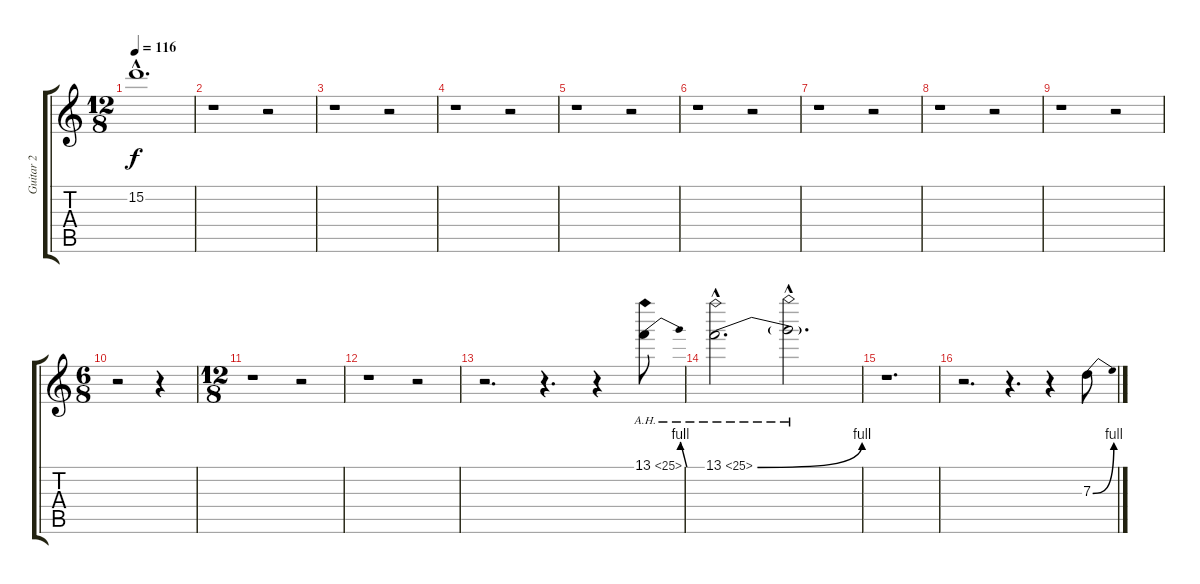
\track ("Guitar 2" "Guitar 2") {instrument electricguitarclean}
\staff {score tabs}
\tuning (E4 B3 G3 D3 A2 E2) {hide}
\ts (12 8)
\tempo 116
\clef g2
\ks c
15.2{hac t}.1{d dy f} |
r.1 r.2 |
r.1 r.2 |
r.1 r.2 |
r.1 r.2 |
r.1 r.2 |
r.1 r.2 |
r.1 r.2 |
r.1 r.2 |
\ts (6 8)
r.2 r.4 |
\ts (12 8)
r.1 r.2 |
r.1 r.2 |
r.2{d} r.4{d} r.4 13.1{be (bend 0 0 60 4) ah 12}.8 |
13.1{be (bend 0 0 60 4) ah 12 hac}.2{d} 13.1{ah 12 hac t}.2{d} |
r.1{d} |
r.2{d} r.4{d} r.4 7.3{be (bend 0 0 60 4)}.8
